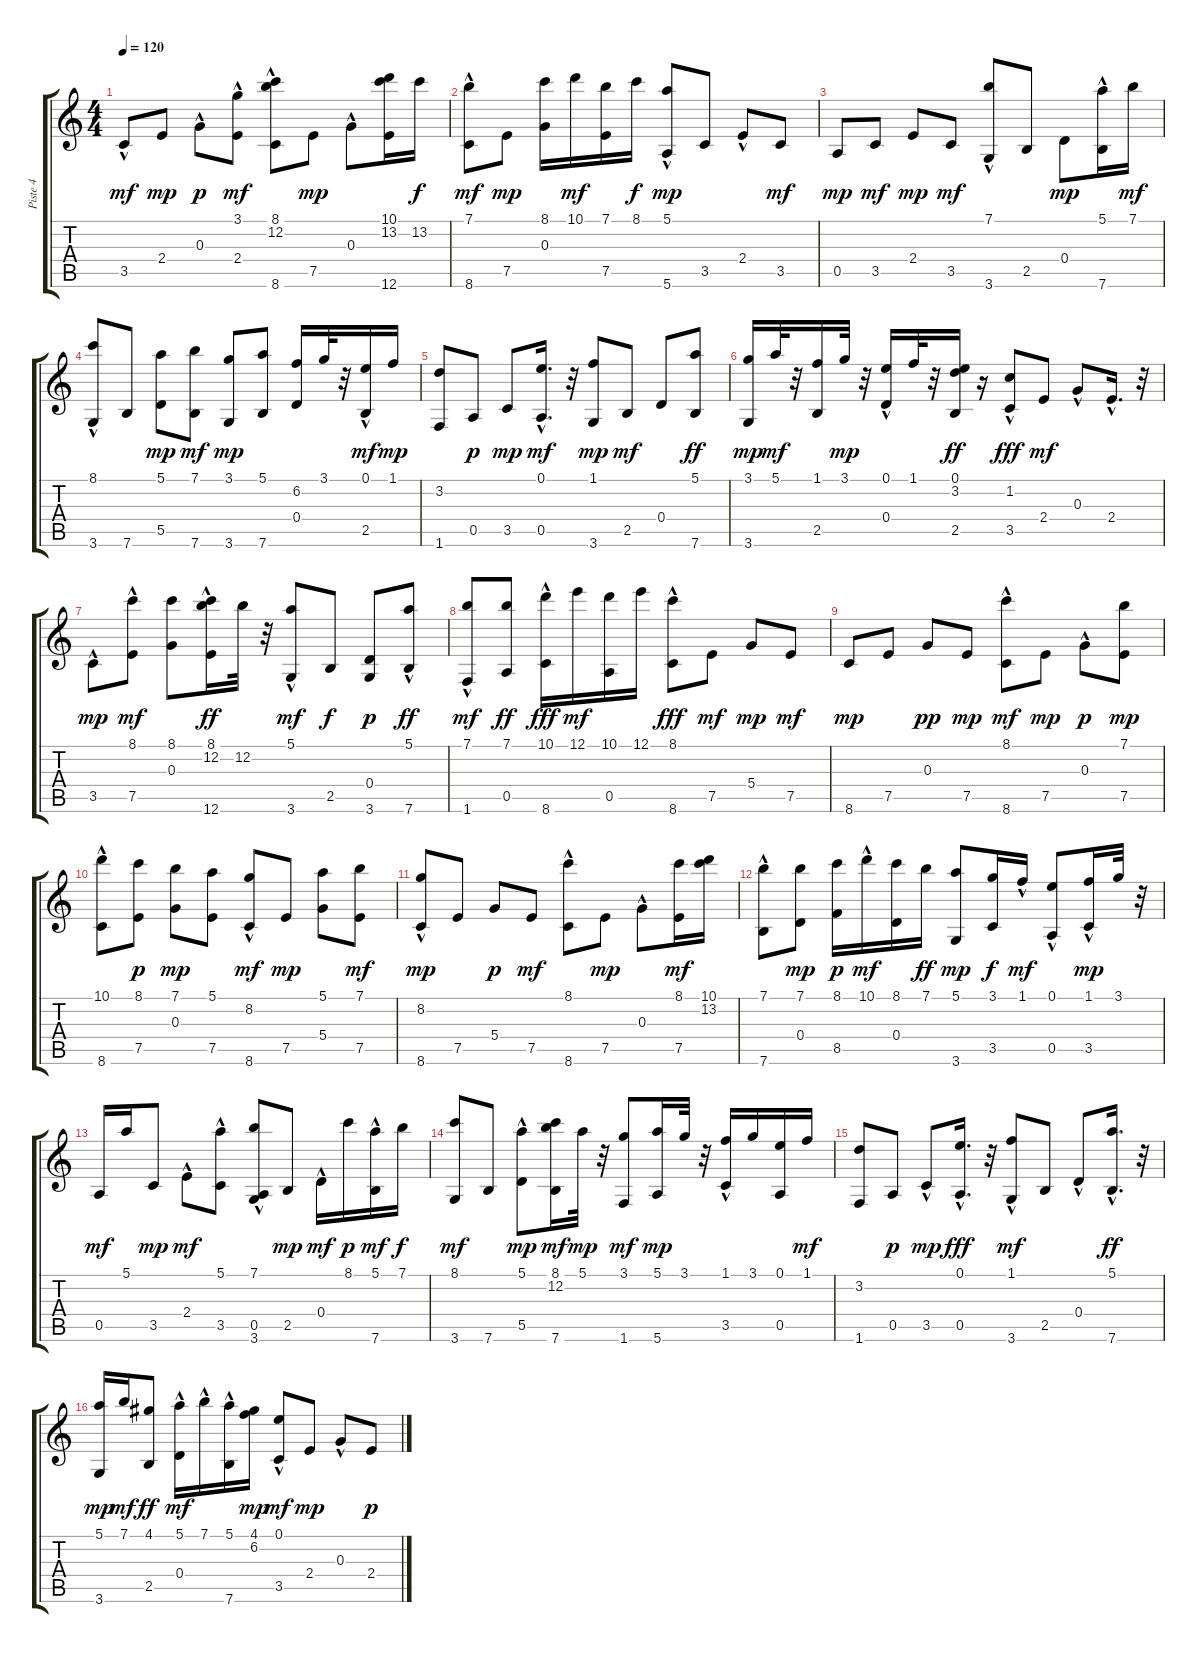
\track ("Piste 4" "Piste 4") {instrument fretlessbass}
\staff {score tabs}
\tuning (E4 B3 G3 D3 A2 E2) {hide}
\ts (4 4)
\tempo 120
\clef g2
\ks c
3.5{hac}.8{dy mf} 2.4.8{dy mp} 0.3{hac}.8{dy p} (3.1{hac} 2.4).8{dy mf} (8.1 12.2 8.6{hac}).8 7.5.8{dy mp} 0.3{hac}.8 (10.1 13.2 12.6).16 13.2.16{dy f} |
(7.1{hac} 8.6{hac}).8{dy mf} 7.5.8{dy mp} (8.1 0.3).16 10.1.16{dy mf} (7.1 7.5).16 8.1.16{dy f} (5.1{hac} 5.6{hac}).8{dy mp} 3.5.8 2.4{hac}.8 3.5.8{dy mf} |
0.5.8{dy mp} 3.5.8{dy mf} 2.4.8{dy mp} 3.5.8{dy mf} (7.1{hac} 3.6{hac}).8 2.5.8 0.4.8{dy mp} (5.1 7.6{hac}).16 7.1.16{dy mf} |
(8.1{hac} 3.6).8 7.6.8 (5.1 5.5).8{dy mp} (7.1 7.6).8{dy mf} (3.1 3.6).8{dy mp} (5.1 7.6).8 (6.2 0.4).16 3.1.32 r.32 (0.1 2.5{hac}).16{dy mf} 1.1.16{dy mp} |
(3.2 1.6).8 0.5.8{dy p} 3.5.8{dy mp} (0.1 0.5{hac}).16{d dy mf} r.32 (1.1 3.6).8{dy mp} 2.5.8{dy mf} 0.4.8 (5.1 7.6).8{dy ff} |
(3.1 3.6).16{dy mp} 5.1.32{dy mf} r.32 (1.1 2.5).16 3.1.32{dy mp} r.32 (0.1 0.4{hac}).16 1.1.32 r.32 (0.1 3.2 2.5).16{dy ff} r.16 (1.2{hac} 3.5{hac}).8{dy fff} 2.4.8{dy mf} 0.3{hac}.8 2.4{hac}.16{d} r.32 |
3.5{hac}.8{dy mp} (8.1{hac} 7.5).8{dy mf} (8.1 0.3).8 (8.1 12.2 12.6{hac}).16{dy ff} 12.2.32 r.32 (5.1 3.6{hac}).8{dy mf} 2.5.8{dy f} (0.4 3.6).8{dy p} (5.1 7.6{hac}).8{dy ff} |
(7.1{hac} 1.6).8{dy mf} (7.1 0.5).8{dy ff} (10.1 8.6{hac}).16{dy fff} 12.1.16{dy mf} (10.1 0.5).16 12.1.16 (8.1{hac} 8.6{hac}).8{dy fff} 7.5.8{dy mf} 5.4.8{dy mp} 7.5.8{dy mf} |
8.6.8{dy mp} 7.5.8 0.3.8{dy pp} 7.5.8{dy mp} (8.1{hac} 8.6{hac}).8{dy mf} 7.5.8{dy mp} 0.3{hac}.8{dy p} (7.1 7.5).8{dy mp} |
(10.1 8.6{hac}).8 (8.1 7.5).8{dy p} (7.1 0.3).8{dy mp} (5.1 7.5).8 (8.2 8.6{hac}).8{dy mf} 7.5.8{dy mp} (5.1 5.4).8 (7.1 7.5).8{dy mf} |
(8.2 8.6{hac}).8{dy mp} 7.5.8 5.4.8{dy p} 7.5.8{dy mf} (8.1 8.6{hac}).8 7.5.8{dy mp} 0.3{hac}.8 (8.1 7.5).16{dy mf} (10.1 13.2).16 |
(7.1{hac} 7.6{hac}).8 (7.1 0.4).8{dy mp} (8.1 8.5).16{dy p} 10.1{hac}.16{dy mf} (8.1 0.4).16 7.1.16{dy ff} (5.1 3.6).8{dy mp} (3.1 3.5).16{dy f} 1.1{hac}.16{dy mf} (0.1 0.5{hac}).8 (1.1{hac} 3.5).16{dy mp} 3.1.32 r.32 |
0.5.16{dy mf} 5.1.16 3.5.8{dy mp} 2.4{hac}.8{dy mf} (5.1{hac} 3.5).8 (7.1 0.5 3.6{hac}).8 2.5.8{dy mp} 0.4{hac}.16{dy mf} 8.1.16{dy p} (5.1{hac} 7.6{hac}).16{dy mf} 7.1.16{dy f} |
(8.1 3.6).8{dy mf} 7.6.8 (5.1 5.5{hac}).8{dy mp} (8.1 12.2 7.6).16{dy mf} 5.1.32{dy mp} r.32 (3.1 1.6).8{dy mf} (5.1 5.6).16{dy mp} 3.1.32 r.32 (1.1 3.5{hac}).16 3.1.16 (0.1 0.5).16 1.1.16{dy mf} |
(3.2 1.6).8 0.5.8{dy p} 3.5{hac}.8{dy mp} (0.1 0.5{hac}).16{d dy fff} r.32 (1.1 3.6{hac}).8{dy mf} 2.5.8 0.4{hac}.8 (5.1{hac} 7.6{hac}).16{d dy ff} r.32 |
(5.1 3.6).16{dy mp} 7.1.16{dy mf} (4.1 2.5).8{dy ff} (5.1 0.4{hac}).16{dy mf} 7.1{hac}.16 (5.1{hac} 7.6).16 (4.1 6.2).16{dy mp} (0.1{hac} 3.5).8{dy mf} 2.4.8{dy mp} 0.3{hac}.8 2.4.8{dy p}
